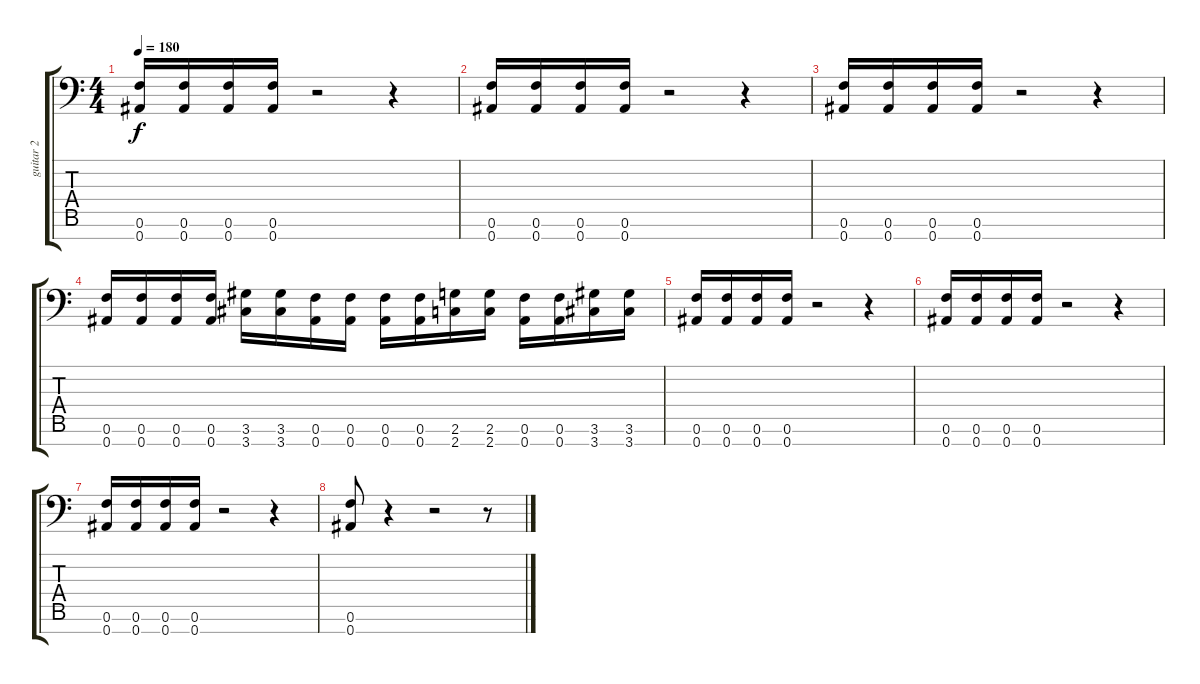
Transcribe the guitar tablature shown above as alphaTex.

\track ("guitar 2" "guitar 2") {instrument overdrivenguitar}
\staff {score tabs}
\tuning (F4 C4 Ab3 Eb3 Bb2 F2 Bb1) {hide}
\ts (4 4)
\tempo 180
\clef f4
\ks c
(0.6 0.7).16{dy f} (0.6 0.7).16 (0.6 0.7).16 (0.6 0.7).16 r.2 r.4 |
(0.6 0.7).16 (0.6 0.7).16 (0.6 0.7).16 (0.6 0.7).16 r.2 r.4 |
(0.6 0.7).16 (0.6 0.7).16 (0.6 0.7).16 (0.6 0.7).16 r.2 r.4 |
(0.6 0.7).16 (0.6 0.7).16 (0.6 0.7).16 (0.6 0.7).16 (3.6 3.7).16 (3.6 3.7).16 (0.6 0.7).16 (0.6 0.7).16 (0.6 0.7).16 (0.6 0.7).16 (2.6 2.7).16 (2.6 2.7).16 (0.6 0.7).16 (0.6 0.7).16 (3.6 3.7).16 (3.6 3.7).16 |
(0.6 0.7).16 (0.6 0.7).16 (0.6 0.7).16 (0.6 0.7).16 r.2 r.4 |
(0.6 0.7).16 (0.6 0.7).16 (0.6 0.7).16 (0.6 0.7).16 r.2 r.4 |
(0.6 0.7).16 (0.6 0.7).16 (0.6 0.7).16 (0.6 0.7).16 r.2 r.4 |
(0.6 0.7).8 r.4 r.2 r.8
